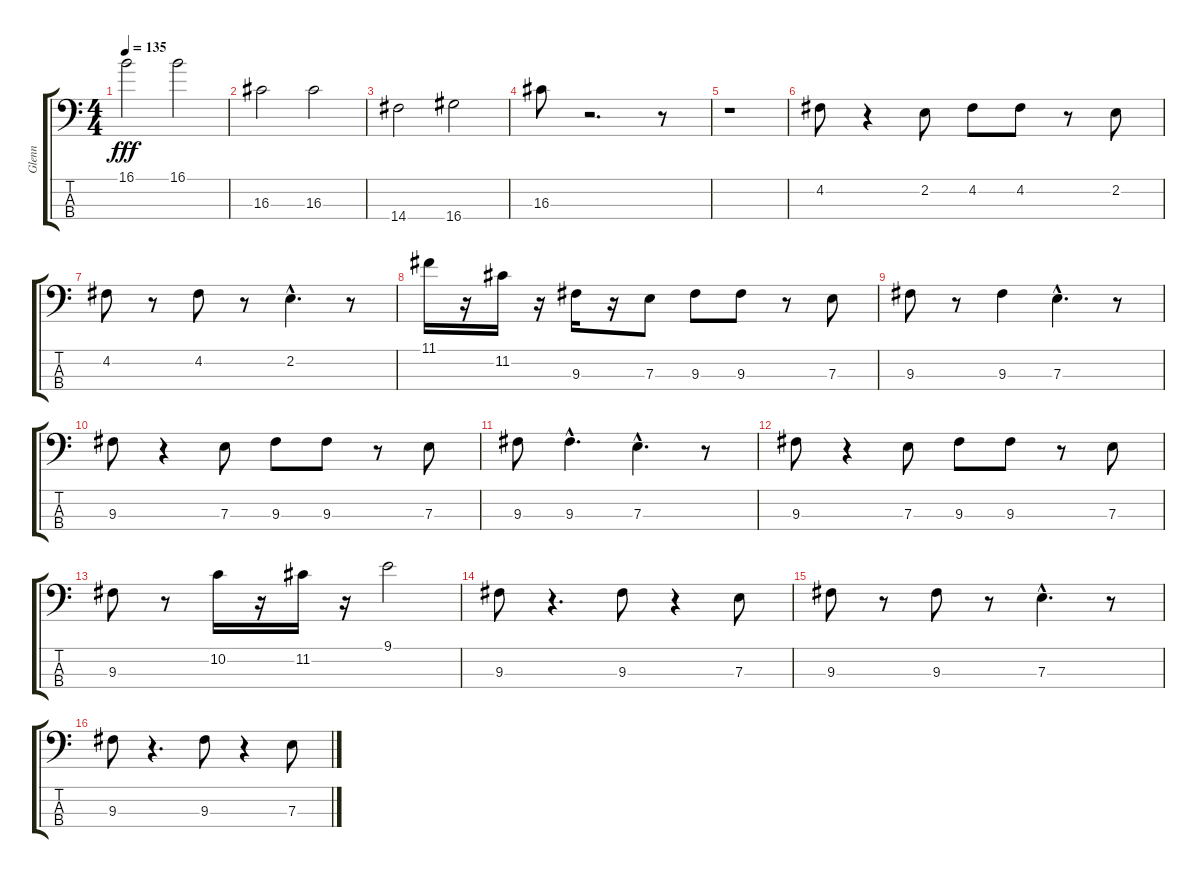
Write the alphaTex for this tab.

\track ("Glenn" "Glenn") {instrument electricbassfinger}
\staff {score tabs}
\tuning (G2 D2 A1 E1) {hide}
\ts (4 4)
\tempo 135
\clef f4
\ks c
16.1.2{dy fff} 16.1.2 |
16.3.2 16.3.2 |
14.4.2 16.4.2 |
16.3.8 r.2{d} r.8 |
r.1 |
4.2.8 r.4 2.2.8 4.2.8 4.2.8 r.8 2.2.8 |
4.2.8 r.8 4.2.8 r.8 2.2{hac}.4{d} r.8 |
11.1.16 r.16 11.2.16 r.16 9.3.16 r.16 7.3.8 9.3.8 9.3.8 r.8 7.3.8 |
9.3.8 r.8 9.3.4 7.3{hac}.4{d} r.8 |
9.3.8 r.4 7.3.8 9.3.8 9.3.8 r.8 7.3.8 |
9.3.8 9.3{hac}.4{d} 7.3{hac}.4{d} r.8 |
9.3.8 r.4 7.3.8 9.3.8 9.3.8 r.8 7.3.8 |
9.3.8 r.8 10.2.16 r.16 11.2.16 r.16 9.1.2 |
9.3.8 r.4{d} 9.3.8 r.4 7.3.8 |
9.3.8 r.8 9.3.8 r.8 7.3{hac}.4{d} r.8 |
9.3.8 r.4{d} 9.3.8 r.4 7.3.8
